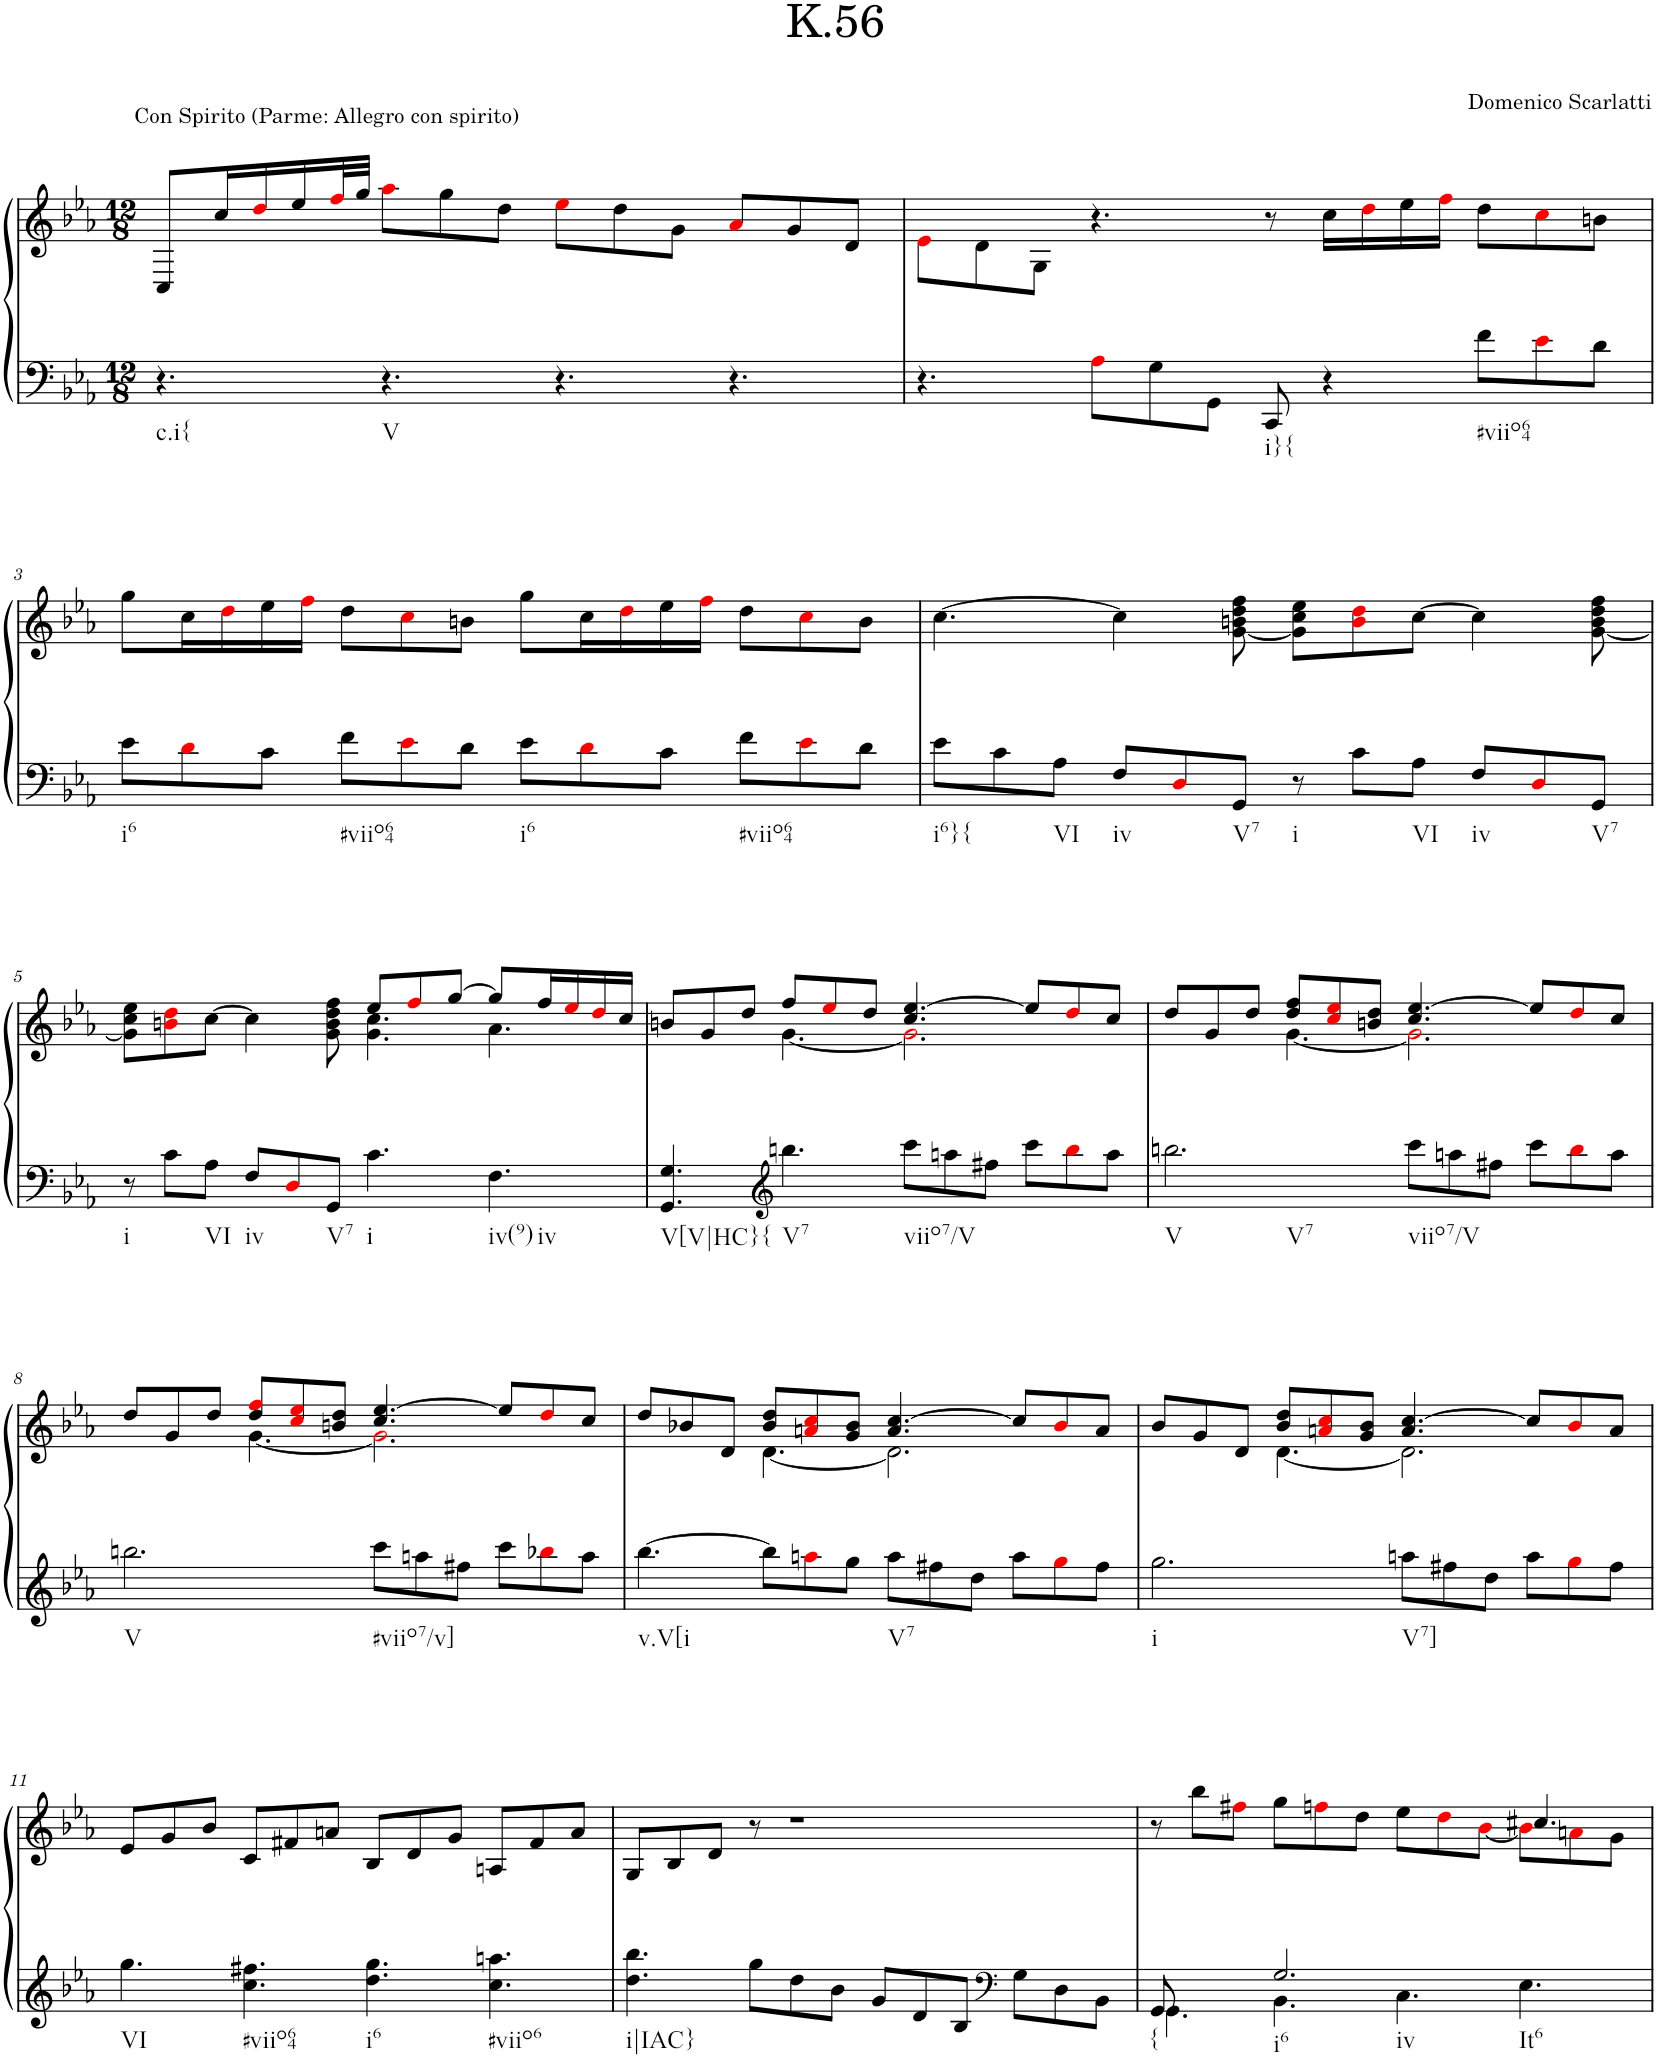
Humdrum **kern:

**kern	**kern
*part1	*part1
*staff2	*staff1
*I"Piano	*
*I'Pno.	*
*clefF4	*clefG2
*k[b-e-a-]	*k[b-e-a-]
*M12/8	*M12/8
=1	=1
!	!LO:TX:a:t=Con Spirito (Parme&colon; Allegro con spirito)
!LO:TX:b:t=c.i{	!
4.r	8C/L
.	16cc/L
.	16ddi/
.	16ee-/
.	32ffi/L
.	32gg/JJJ
!LO:TX:b:t=V	!
4.r	8aa-i\L
.	8gg\
.	8dd\J
4.r	8ee-i\L
.	8dd\
.	8g\J
4.r	8a-i/L
.	8g/
.	8d/J
=2	=2
4.r	8e-i\L
.	8d\
.	8G\J
8A-i\L	4.r
8G\	.
8GG\J	.
!LO:TX:b:t=i}{	!
8CC/	8r
4r	16cc\LL
.	16ddi\
.	16ee-\
.	16ffi\JJ
!LO:TX:b:t=#viio64	!
8f\L	8dd\L
8e-i\	8cci\
8d\J	8bn\J
!!LO:LB:g=z
=3	=3
!LO:TX:b:t=i6	!
8e-\L	8gg\L
8di\	16cc\L
.	16ddi\
8c\J	16ee-\
.	16ffi\JJ
!LO:TX:b:t=#viio64	!
8f\L	8dd\L
8e-i\	8cci\
8d\J	8bn\J
!LO:TX:b:t=i6	!
8e-\L	8gg\L
8di\	16cc\L
.	16ddi\
8c\J	16ee-\
.	16ffi\JJ
!LO:TX:b:t=#viio64	!
8f\L	8dd\L
8e-i\	8cci\
8d\J	8b\J
=4	=4
!LO:TX:b:t=i6}{	!
8e-\L	[4.cc\
8c\	.
!LO:TX:b:t=VI	!
8A-\J	.
!LO:TX:b:t=iv	!
8F/L	4cc\]
8Di/	.
!LO:TX:b:t=V7	!
8GG/J	[8g\ 8bn\ 8dd\ 8ff\
!LO:TX:b:t=i	!
8r	8g\] 8cc\ 8ee-\L
8c\L	8bi\ 8ddi\
!LO:TX:b:t=VI	!
8A-\J	[8cc\J
!LO:TX:b:t=iv	!
8F/L	4cc\]
8Di/	.
!LO:TX:b:t=V7	!
8GG/J	[8g\ 8b\ 8dd\ 8ff\
!!LO:LB:g=z
=5	=5
*	*^
!LO:TX:b:t=i	!	!
8r	8g\] 8cc\ 8ee-\L	2.ryy
8c\L	8bni\ 8ddi\	.
!LO:TX:b:t=VI	!	!
8A-\J	[8cc\J	.
!LO:TX:b:t=iv	!	!
8F/L	4cc\]	.
8Di/	.	.
!LO:TX:b:t=V7	!	!
8GG/J	8g\ 8b\ 8dd\ 8ff\	.
!LO:TX:b:t=i	!	!
4.c\	8ee-/L	4.g\ 4.cc\
.	8ffi/	.
.	[8gg/J	.
!LO:TX:b:t=iv(9)	!	!
!LO:TX:b:t=iv	!	!
4.F\	8gg/L]	4.a-\
.	16ff/L	.
.	16ee-i/	.
.	16ddi/	.
.	16cc/JJ	.
=6	=6	=6
!LO:TX:b:t=V[V|HC}{	!	!
4.GG/ 4.G/	8bn/L	4.ryy
.	8g/	.
.	8dd/J	.
*clefG2	*	*
!LO:TX:b:t=V7	!	!
4.bbn\	8ff/L	[4.g\
.	8ee-i/	.
.	8dd/J	.
!LO:TX:b:t=viio7/V	!	!
8ccc\L	4.cc/ [4.ee-/	2.gi\]
8aan\	.	.
8ff#X\J	.	.
8ccc\L	8ee-/L]	.
8bbi\	8ddi/	.
8aa\J	8cc/J	.
=7	=7	=7
!LO:TX:b:t=V	!	!
!LO:TX:b:t=V7	!	!
2.bbn\	8dd/L	4.ryy
.	8g/	.
.	8dd/J	.
.	8dd/ 8ff/L	[4.g\
.	8cci/ 8ee-i/	.
.	8bn/ 8dd/J	.
!LO:TX:b:t=viio7/V	!	!
8ccc\L	4.cc/ [4.ee-/	2.gi\]
8aan\	.	.
8ff#X\J	.	.
8ccc\L	8ee-/L]	.
8bbi\	8ddi/	.
8aa\J	8cc/J	.
!!LO:LB:g=z	!!
=8	=8	=8
!LO:TX:b:t=V	!	!
2.bbn\	8dd/L	4.ryy
.	8g/	.
.	8dd/J	.
.	8dd/ 8ffi/L	[4.g\
.	8cci/ 8ee-i/	.
.	8bn/ 8dd/J	.
!LO:TX:b:t=#viio7/v]	!	!
8ccc\L	4.cc/ [4.ee-/	2.gi\]
8aan\	.	.
8ff#X\J	.	.
8ccc\L	8ee-/L]	.
8bb-Xi\	8ddi/	.
8aa\J	8cc/J	.
=9	=9	=9
!LO:TX:b:t=v.V[i	!	!
[4.bb-\	8dd/L	4.ryy
.	8b-X/	.
.	8d/J	.
8bb-\L]	8b-/ 8dd/L	[4.d\
8aani\	8ani/ 8cci/	.
8gg\J	8g/ 8b-/J	.
!LO:TX:b:t=V7	!	!
8aa\L	4.a/ [4.cc/	2.d\]
8ff#X\	.	.
8dd\J	.	.
8aa\L	8cc/L]	.
8ggi\	8b-i/	.
8ff#\J	8a/J	.
=10	=10	=10
!LO:TX:b:t=i	!	!
2.gg\	8b-/L	4.ryy
.	8g/	.
.	8d/J	.
.	8b-/ 8dd/L	[4.d\
.	8ani/ 8cci/	.
.	8g/ 8b-/J	.
!LO:TX:b:t=V7]	!	!
8aan\L	4.a/ [4.cc/	2.d\]
8ff#X\	.	.
8dd\J	.	.
8aa\L	8cc/L]	.
8ggi\	8b-i/	.
8ff#\J	8a/J	.
*	*v	*v
!!LO:LB:g=z
=11	=11
!LO:TX:b:t=VI	!
4.gg\	8e-/L
.	8g/
.	8b-/J
!LO:TX:b:t=#viio64	!
4.cc\ 4.ff#X\	8c/L
.	8f#X/
.	8an/J
!LO:TX:b:t=i6	!
4.dd\ 4.gg\	8B-/L
.	8d/
.	8g/J
!LO:TX:b:t=#viio6	!
4.cc\ 4.aan\	8An/L
.	8f#/
.	8a/J
=12	=12
!LO:TX:b:t=i|IAC}	!
4.dd\ 4.bb-\	8G/L
.	8B-/
.	8d/J
8gg\L	8r
8dd\	1r
8b-\J	.
8g/L	.
8d/	.
8B-/J	.
*clefF4	*
8G\L	.
8D\	.
8BB-\J	.
=13	=13
*^	*^
!LO:TX:b:t={	!	!	!
8GG/	4.GG\	8r	8ryy
*	*	*v	*v
4ryy	.	8bb-\L
.	.	8ff#Xi\J
!LO:TX:b:t=i6	!	!
!LO:TX:b:t=iv	!	!
2.G/	4.BB-\	8gg\L
.	.	8ffni\
.	.	8dd\J
.	4.C\	8ee-\L
.	.	8ddi\
.	.	[8b-i\J
*	*	*^
!LO:TX:b:t=It6	!	!	!
4.E-\	4.ryy	4.cc#X/	8b-i\L]
.	.	.	8ani\
.	.	.	8g\J
*v	*v	*	*
*	*v	*v
=	=
*-	*-
